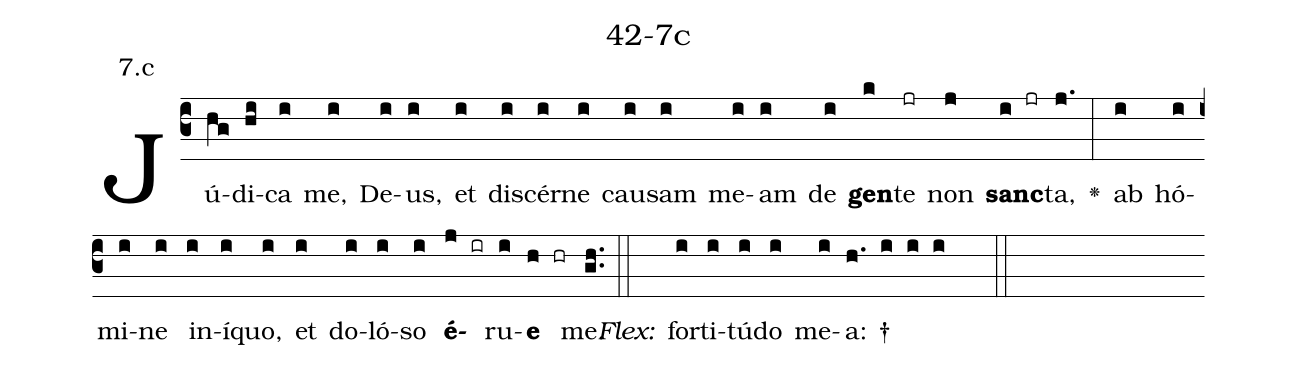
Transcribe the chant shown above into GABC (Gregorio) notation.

name: 42-7c;
annotation: 7.c;
%%
(c3)Jú(hg)di(hi)ca(i) me,(i) De(i)us,(i) et(i) di(i)scér(i)ne(i) cau(i)sam(i) me(i)am(i) de(i) <b>gen</b>(k)te(jr) non(j) <b>sanc</b>(i jr)ta,(j.) <v>\greheightstar</v>(:) ab(i) hó(i)mi(i)ne(i) in(i)í(i)quo,(i) et(i) do(i)ló(i)so(i) <b>é</b>(j ir)ru(i)<b>e</b>(h hr) me.(gh..) (::)
<i>Flex:</i>()  for(i)ti(i)tú(i)do(i) me(i)a: †(h. i i i  ::)

%E(i) u(i) o(j) u(i) a(h) e.(gh..) (::)
